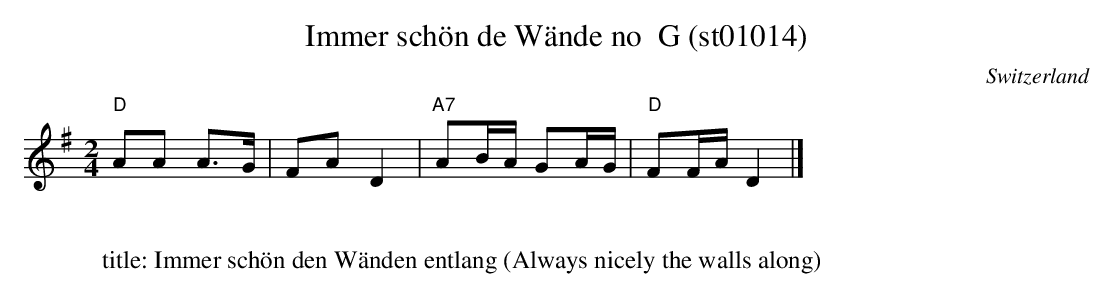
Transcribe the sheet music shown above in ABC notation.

X:1
T: Immer schön de Wände no  G (st01014)
O:Switzerland
M:2/4
L:1/8
K:G major
"D"AA A>G | FAD2 | "A7"AB/A/ GA/G/ | "D"FF/A/D2 |]
W:
W: title: Immer schön den Wänden entlang (Always nicely the walls along)
